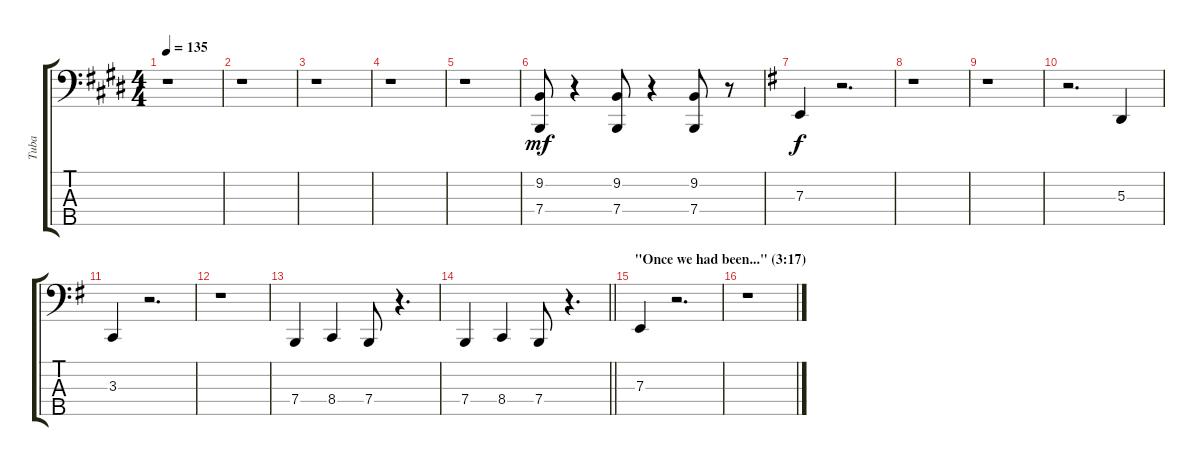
\track ("Tuba" "Tuba") {instrument tuba}
\staff {score tabs}
\tuning (G2 D2 A1 E1 B0) {hide}
\ts (4 4)
\tempo 135
\clef f4
\ks c#minor
r.1{dy mp} |
r.1 |
r.1 |
r.1 |
r.1 |
(9.2 7.4).8{dy mf} r.4 (9.2 7.4).8 r.4 (9.2 7.4).8 r.8 |
\ks eminor
7.3.4{dy f} r.2{d} |
r.1 |
r.1 |
r.2{d} 5.3.4 |
3.3.4 r.2{d} |
r.1 |
7.4.4 8.4.4 7.4.8 r.4{d} |
\barLineRight lightlight
7.4.4 8.4.4 7.4.8 r.4{d} |
\section ("" "\"Once we had been...\" (3:17)")
7.3.4 r.2{d} |
r.1
